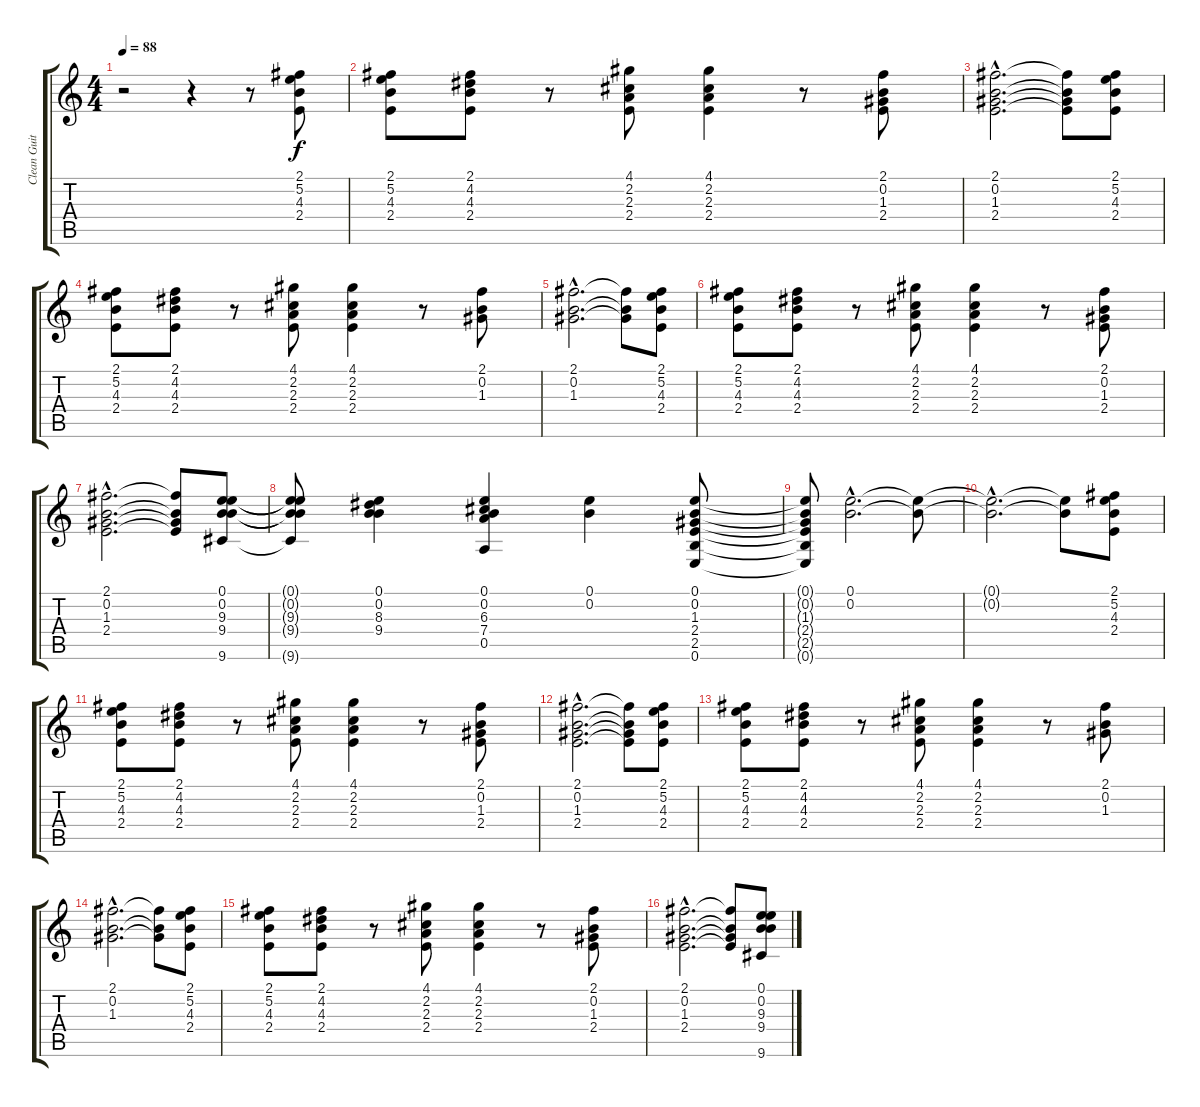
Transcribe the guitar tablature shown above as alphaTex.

\track ("Clean Guitar" "Clean Guit") {instrument acousticguitarnylon}
\staff {score tabs}
\tuning (E4 B3 G3 D3 A2 E2) {hide}
\ts (4 4)
\tempo 88
\clef g2
\ks c
r.2{dy f instrument acousticguitarnylon} r.4 r.8 (2.1 5.2 4.3 2.4).8 |
(2.1 5.2 4.3 2.4).8 (2.1 4.2 4.3 2.4).8 r.8 (4.1 2.2 2.3 2.4).8 (4.1 2.2 2.3 2.4).4 r.8 (2.1 0.2 1.3 2.4).8 |
(2.1{hac} 0.2{hac} 1.3{hac} 2.4{hac}).2{d} (2.1{t} 0.2{t} 1.3{t} 2.4{t}).8 (2.1 5.2 4.3 2.4).8 |
(2.1 5.2 4.3 2.4).8 (2.1 4.2 4.3 2.4).8 r.8 (4.1 2.2 2.3 2.4).8 (4.1 2.2 2.3 2.4).4 r.8 (2.1 0.2 1.3).8 |
(2.1{hac} 0.2{hac} 1.3{hac}).2{d} (2.1{t} 0.2{t} 1.3{t}).8 (2.1 5.2 4.3 2.4).8 |
(2.1 5.2 4.3 2.4).8 (2.1 4.2 4.3 2.4).8 r.8 (4.1 2.2 2.3 2.4).8 (4.1 2.2 2.3 2.4).4 r.8 (2.1 0.2 1.3 2.4).8 |
(2.1{hac} 0.2{hac} 1.3{hac} 2.4{hac}).2{d} (2.1{t} 0.2{t} 1.3{t} 2.4{t}).8 (0.1 0.2 9.3 9.4 9.6).8 |
(0.1{t} 0.2{t} 9.3{t} 9.4{t} 9.6{t}).8 (0.1 0.2 8.3 9.4).4 (0.1 0.2 6.3 7.4 0.5).4 (0.1 0.2).4 (0.1 0.2 1.3 2.4 2.5 0.6).8 |
(0.1{t} 0.2{t} 1.3{t} 2.4{t} 2.5{t} 0.6{t}).8 (0.1{hac} 0.2{hac}).2{d} (0.1{t} 0.2{t}).8 |
(0.1{hac t} 0.2{hac t}).2{d} (0.1{t} 0.2{t}).8 (2.1 5.2 4.3 2.4).8 |
(2.1 5.2 4.3 2.4).8 (2.1 4.2 4.3 2.4).8 r.8 (4.1 2.2 2.3 2.4).8 (4.1 2.2 2.3 2.4).4 r.8 (2.1 0.2 1.3 2.4).8 |
(2.1{hac} 0.2{hac} 1.3{hac} 2.4{hac}).2{d} (2.1{t} 0.2{t} 1.3{t} 2.4{t}).8 (2.1 5.2 4.3 2.4).8 |
(2.1 5.2 4.3 2.4).8 (2.1 4.2 4.3 2.4).8 r.8 (4.1 2.2 2.3 2.4).8 (4.1 2.2 2.3 2.4).4 r.8 (2.1 0.2 1.3).8 |
(2.1{hac} 0.2{hac} 1.3{hac}).2{d} (2.1{t} 0.2{t} 1.3{t}).8 (2.1 5.2 4.3 2.4).8 |
(2.1 5.2 4.3 2.4).8 (2.1 4.2 4.3 2.4).8 r.8 (4.1 2.2 2.3 2.4).8 (4.1 2.2 2.3 2.4).4 r.8 (2.1 0.2 1.3 2.4).8 |
(2.1{hac} 0.2{hac} 1.3{hac} 2.4{hac}).2{d} (2.1{t} 0.2{t} 1.3{t} 2.4{t}).8 (0.1 0.2 9.3 9.4 9.6).8
